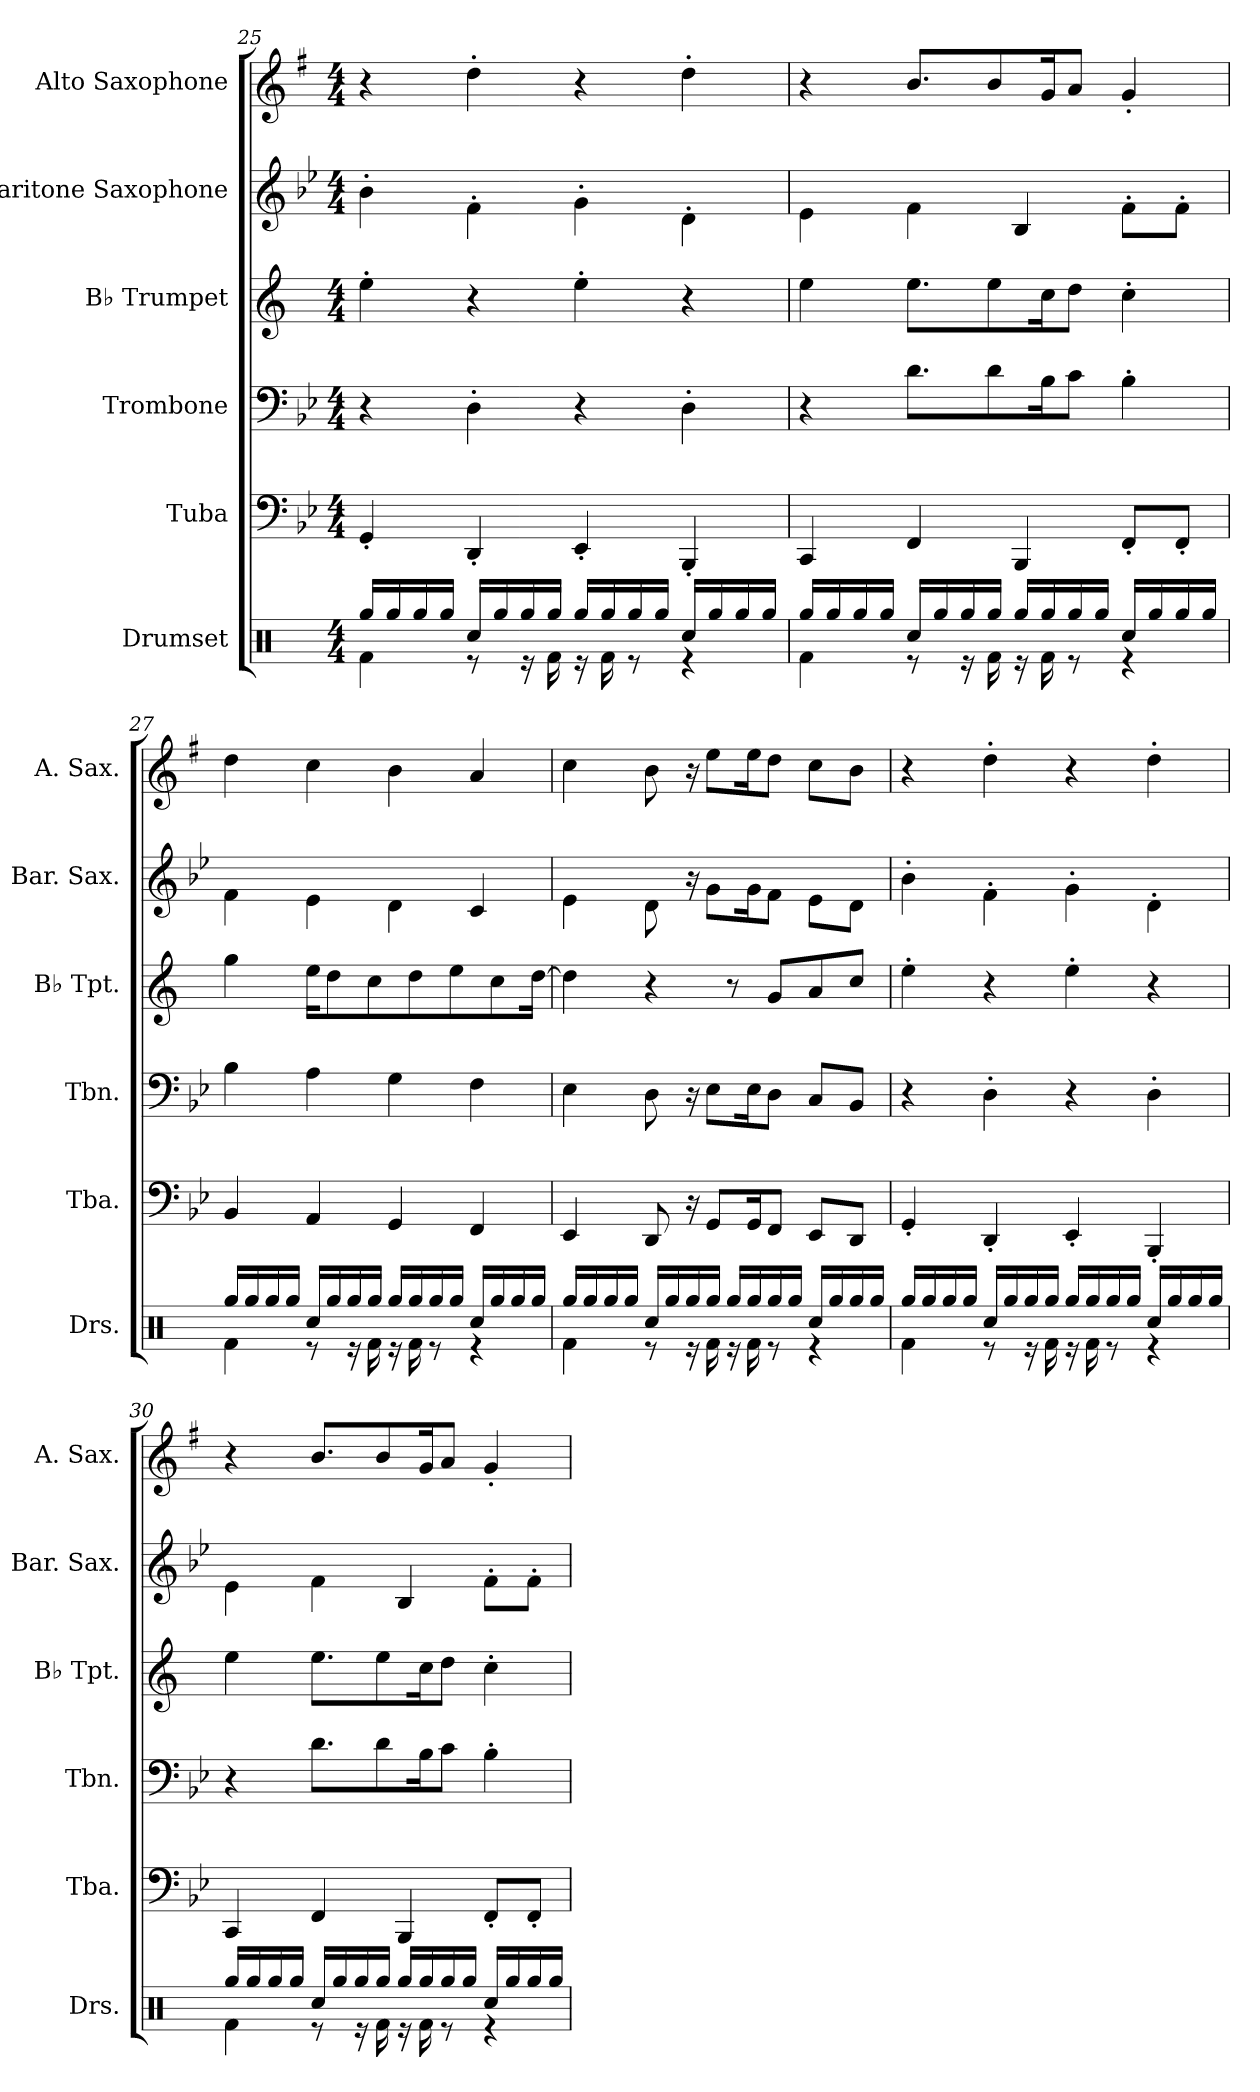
**kern	**kern	**kern	**kern	**kern	**kern
*part6	*part5	*part4	*part3	*part2	*part1
*staff6	*staff5	*staff4	*staff3	*staff2	*staff1
*I"Drumset	*I"Tuba	*I"Trombone	*I"B♭ Trumpet	*I"Baritone Saxophone	*I"Alto Saxophone
*I'Drs.	*I'Tba.	*I'Tbn.	*I'B♭ Tpt.	*I'Bar. Sax.	*I'A. Sax.
!!LO:LB:g=z
*clefX	*clefF4	*clefF4	*clefG2	*clefG2	*clefG2
*	*	*	*ITrd1c2	*ITrd12c21	*ITrd5c9
*k[]	*k[b-e-]	*k[b-e-]	*k[b-e-]	*k[b-e-]	*k[b-e-]
*M4/4	*M4/4	*M4/4	*M4/4	*M4/4	*M4/4
=25	=25	=25	=25	=25	=25
*^	*	*	*	*	*
16Rgg/LL	4Rf\	4GG'/	4r	4dd'\	4B-'\	4r
16Rgg/	.	.	.	.	.	.
16Rgg/	.	.	.	.	.	.
16Rgg/JJ	.	.	.	.	.	.
16Rcc/LL	8r	4DD'/	4D'\	4r	4F'\	4f'\
16Rgg/	.	.	.	.	.	.
16Rgg/	16r	.	.	.	.	.
16Rgg/JJ	16Rf\	.	.	.	.	.
16Rgg/LL	16r	4EE-'/	4r	4dd'\	4G'\	4r
16Rgg/	16Rf\	.	.	.	.	.
16Rgg/	8r	.	.	.	.	.
16Rgg/JJ	.	.	.	.	.	.
16Rcc/LL	4r	4BBB-'/	4D'\	4r	4D'\	4f'\
16Rgg/	.	.	.	.	.	.
16Rgg/	.	.	.	.	.	.
16Rgg/JJ	.	.	.	.	.	.
=26	=26	=26	=26	=26	=26	=26
16Rgg/LL	4Rf\	4CC/	4r	4dd\	4E-\	4r
16Rgg/	.	.	.	.	.	.
16Rgg/	.	.	.	.	.	.
16Rgg/JJ	.	.	.	.	.	.
16Rcc/LL	8r	4FF/	8.d\L	8.dd\L	4F\	8.d/L
16Rgg/	.	.	.	.	.	.
16Rgg/	16r	.	.	.	.	.
16Rgg/JJ	16Rf\	.	8d\	8dd\	.	8d/
16Rgg/LL	16r	4BBB-/	.	.	4BB-/	.
16Rgg/	16Rf\	.	16B-\K	16b-\K	.	16B-/K
16Rgg/	8r	.	8c\J	8cc\J	.	8c/J
16Rgg/JJ	.	.	.	.	.	.
16Rcc/LL	4r	8FF'/L	4B-'\	4b-'\	8F'\L	4B-'/
16Rgg/	.	.	.	.	.	.
16Rgg/	.	8FF'/J	.	.	8F'\J	.
16Rgg/JJ	.	.	.	.	.	.
!!LO:PB:g=z
=27	=27	=27	=27	=27	=27	=27
16Rgg/LL	4Rf\	4BB-/	4B-\	4ff\	4F\	4f\
16Rgg/	.	.	.	.	.	.
16Rgg/	.	.	.	.	.	.
16Rgg/JJ	.	.	.	.	.	.
16Rcc/LL	8r	4AA/	4A\	16dd\KL	4E-\	4e-\
16Rgg/	.	.	.	8cc\	.	.
16Rgg/	16r	.	.	.	.	.
16Rgg/JJ	16Rf\	.	.	8b-\	.	.
16Rgg/LL	16r	4GG/	4G\	.	4D\	4d\
16Rgg/	16Rf\	.	.	8cc\	.	.
16Rgg/	8r	.	.	.	.	.
16Rgg/JJ	.	.	.	8dd\	.	.
16Rcc/LL	4r	4FF/	4F\	.	4C/	4c/
16Rgg/	.	.	.	8b-\	.	.
16Rgg/	.	.	.	.	.	.
16Rgg/JJ	.	.	.	[16cc\Jk	.	.
=28	=28	=28	=28	=28	=28	=28
16Rgg/LL	4Rf\	4EE-/	4E-\	4cc\]	4E-\	4e-\
16Rgg/	.	.	.	.	.	.
16Rgg/	.	.	.	.	.	.
16Rgg/JJ	.	.	.	.	.	.
16Rcc/LL	8r	8DD/	8D\	4r	8D\	8d\
16Rgg/	.	.	.	.	.	.
16Rgg/	16r	16r	16r	.	16r	16r
16Rgg/JJ	16Rf\	8GG/L	8E-\L	.	8G\L	8g\L
16Rgg/LL	16r	.	.	8r	.	.
16Rgg/	16Rf\	16GG/K	16E-\K	.	16G\K	16g\K
16Rgg/	8r	8FF/J	8D\J	8f/L	8F\J	8f\J
16Rgg/JJ	.	.	.	.	.	.
16Rcc/LL	4r	8EE-/L	8C/L	8g/	8E-\L	8e-\L
16Rgg/	.	.	.	.	.	.
16Rgg/	.	8DD/J	8BB-/J	8b-/J	8D\J	8d\J
16Rgg/JJ	.	.	.	.	.	.
!!LO:LB:g=z
=29	=29	=29	=29	=29	=29	=29
16Rgg/LL	4Rf\	4GG'/	4r	4dd'\	4B-'\	4r
16Rgg/	.	.	.	.	.	.
16Rgg/	.	.	.	.	.	.
16Rgg/JJ	.	.	.	.	.	.
16Rcc/LL	8r	4DD'/	4D'\	4r	4F'\	4f'\
16Rgg/	.	.	.	.	.	.
16Rgg/	16r	.	.	.	.	.
16Rgg/JJ	16Rf\	.	.	.	.	.
16Rgg/LL	16r	4EE-'/	4r	4dd'\	4G'\	4r
16Rgg/	16Rf\	.	.	.	.	.
16Rgg/	8r	.	.	.	.	.
16Rgg/JJ	.	.	.	.	.	.
16Rcc/LL	4r	4BBB-'/	4D'\	4r	4D'\	4f'\
16Rgg/	.	.	.	.	.	.
16Rgg/	.	.	.	.	.	.
16Rgg/JJ	.	.	.	.	.	.
=30	=30	=30	=30	=30	=30	=30
16Rgg/LL	4Rf\	4CC/	4r	4dd\	4E-\	4r
16Rgg/	.	.	.	.	.	.
16Rgg/	.	.	.	.	.	.
16Rgg/JJ	.	.	.	.	.	.
16Rcc/LL	8r	4FF/	8.d\L	8.dd\L	4F\	8.d/L
16Rgg/	.	.	.	.	.	.
16Rgg/	16r	.	.	.	.	.
16Rgg/JJ	16Rf\	.	8d\	8dd\	.	8d/
16Rgg/LL	16r	4BBB-/	.	.	4BB-/	.
16Rgg/	16Rf\	.	16B-\K	16b-\K	.	16B-/K
16Rgg/	8r	.	8c\J	8cc\J	.	8c/J
16Rgg/JJ	.	.	.	.	.	.
16Rcc/LL	4r	8FF'/L	4B-'\	4b-'\	8F'\L	4B-'/
16Rgg/	.	.	.	.	.	.
16Rgg/	.	8FF'/J	.	.	8F'\J	.
16Rgg/JJ	.	.	.	.	.	.
*v	*v	*	*	*	*	*
=	=	=	=	=	=
*-	*-	*-	*-	*-	*-
